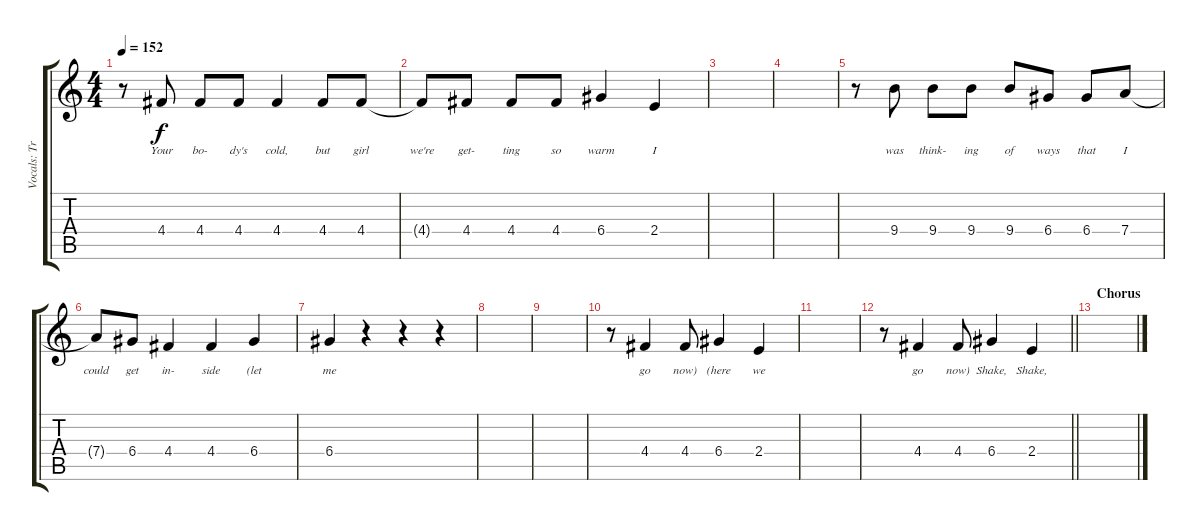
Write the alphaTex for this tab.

\track ("Vocals: Trace Cyrus" "Vocals: Tr") {instrument electricbassfinger}
\staff {score tabs}
\tuning (E4 B3 G3 D3 A2 E2) {hide}
\ts (4 4)
\tempo 152
\clef g2
\ks c
r.8{dy f} 4.4.8{lyrics (0 "Your") lyrics (1 "") lyrics (2 "") lyrics (3 "") lyrics (4 "")} 4.4.8{lyrics (0 "bo-") lyrics (1 "") lyrics (2 "") lyrics (3 "") lyrics (4 "")} 4.4.8{lyrics (0 "dy's") lyrics (1 "") lyrics (2 "") lyrics (3 "") lyrics (4 "")} 4.4.4{lyrics (0 "cold,") lyrics (1 "") lyrics (2 "") lyrics (3 "") lyrics (4 "")} 4.4.8{lyrics (0 "but") lyrics (1 "") lyrics (2 "") lyrics (3 "") lyrics (4 "")} 4.4.8{lyrics (0 "girl") lyrics (1 "") lyrics (2 "") lyrics (3 "") lyrics (4 "")} |
4.4{t}.8{lyrics (0 "we're") lyrics (1 "") lyrics (2 "") lyrics (3 "") lyrics (4 "")} 4.4.8{lyrics (0 "get-") lyrics (1 "") lyrics (2 "") lyrics (3 "") lyrics (4 "")} 4.4.8{lyrics (0 "ting") lyrics (1 "") lyrics (2 "") lyrics (3 "") lyrics (4 "")} 4.4.8{lyrics (0 "so") lyrics (1 "") lyrics (2 "") lyrics (3 "") lyrics (4 "")} 6.4.4{lyrics (0 "warm") lyrics (1 "") lyrics (2 "") lyrics (3 "") lyrics (4 "")} 2.4.4{lyrics (0 "I") lyrics (1 "") lyrics (2 "") lyrics (3 "") lyrics (4 "")} |
|
|
r.8 9.4.8{lyrics (0 "was") lyrics (1 "") lyrics (2 "") lyrics (3 "") lyrics (4 "")} 9.4.8{lyrics (0 "think-") lyrics (1 "") lyrics (2 "") lyrics (3 "") lyrics (4 "")} 9.4.8{lyrics (0 "ing") lyrics (1 "") lyrics (2 "") lyrics (3 "") lyrics (4 "")} 9.4.8{lyrics (0 "of") lyrics (1 "") lyrics (2 "") lyrics (3 "") lyrics (4 "")} 6.4.8{lyrics (0 "ways") lyrics (1 "") lyrics (2 "") lyrics (3 "") lyrics (4 "")} 6.4.8{lyrics (0 "that") lyrics (1 "") lyrics (2 "") lyrics (3 "") lyrics (4 "")} 7.4.8{lyrics (0 "I") lyrics (1 "") lyrics (2 "") lyrics (3 "") lyrics (4 "")} |
7.4{t}.8{lyrics (0 "could") lyrics (1 "") lyrics (2 "") lyrics (3 "") lyrics (4 "")} 6.4.8{lyrics (0 "get") lyrics (1 "") lyrics (2 "") lyrics (3 "") lyrics (4 "")} 4.4.4{lyrics (0 "in-") lyrics (1 "") lyrics (2 "") lyrics (3 "") lyrics (4 "")} 4.4.4{lyrics (0 "side") lyrics (1 "") lyrics (2 "") lyrics (3 "") lyrics (4 "")} 6.4.4{lyrics (0 "(let") lyrics (1 "") lyrics (2 "") lyrics (3 "") lyrics (4 "")} |
6.4.4{lyrics (0 "me") lyrics (1 "") lyrics (2 "") lyrics (3 "") lyrics (4 "")} r.4 r.4 r.4 |
|
|
r.8 4.4.4{lyrics (0 "go") lyrics (1 "") lyrics (2 "") lyrics (3 "") lyrics (4 "")} 4.4.8{lyrics (0 "now)") lyrics (1 "") lyrics (2 "") lyrics (3 "") lyrics (4 "")} 6.4.4{lyrics (0 "(here") lyrics (1 "") lyrics (2 "") lyrics (3 "") lyrics (4 "")} 2.4.4{lyrics (0 "we") lyrics (1 "") lyrics (2 "") lyrics (3 "") lyrics (4 "")} |
|
\barLineRight lightlight
r.8 4.4.4{lyrics (0 "go") lyrics (1 "") lyrics (2 "") lyrics (3 "") lyrics (4 "")} 4.4.8{lyrics (0 "now)") lyrics (1 "") lyrics (2 "") lyrics (3 "") lyrics (4 "")} 6.4.4{lyrics (0 "Shake,") lyrics (1 "") lyrics (2 "") lyrics (3 "") lyrics (4 "")} 2.4.4{lyrics (0 "Shake,") lyrics (1 "") lyrics (2 "") lyrics (3 "") lyrics (4 "")} |
\section ("" "Chorus")
